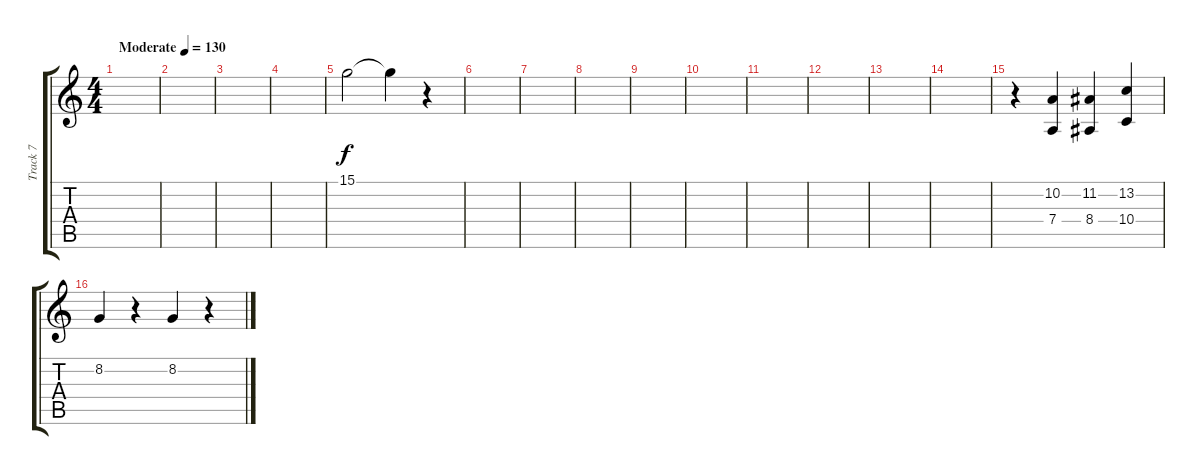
\track ("Track 7" "Track 7") {instrument stringensemble1}
\staff {score tabs}
\tuning (E4 B3 G3 D3 A2 E2) {hide}
\ts (4 4)
\tempo (130 "Moderate")
\clef g2
\ks c
|
|
|
|
15.1.2 15.1{t}.4 r.4 |
|
|
|
|
|
|
|
|
|
r.4 (10.2 7.4).4 (11.2 8.4).4 (13.2 10.4).4 |
8.2.4 r.4 8.2.4 r.4
